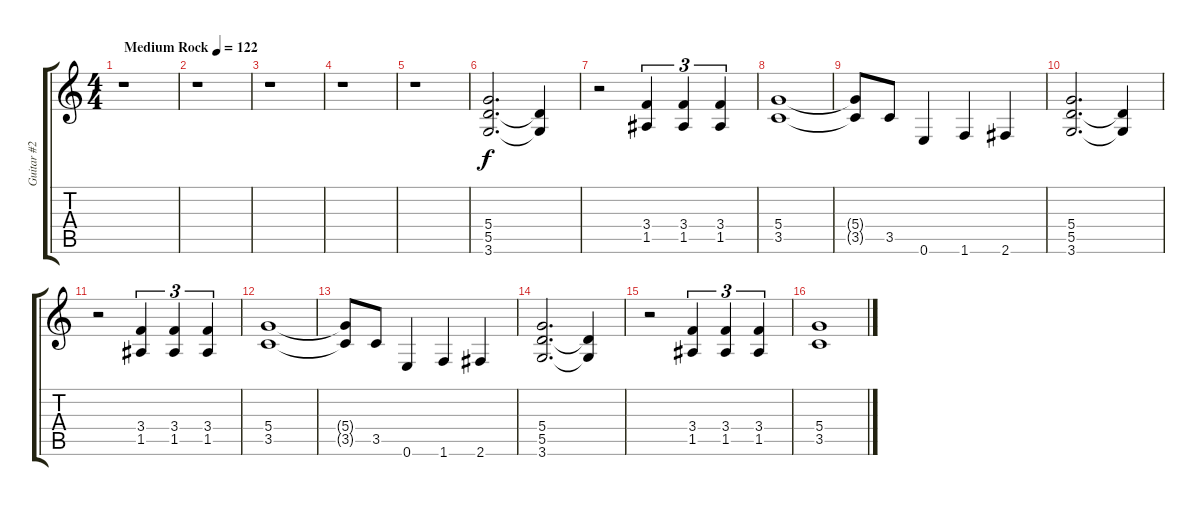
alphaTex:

\track ("Guitar #2" "Guitar #2") {instrument distortionguitar}
\staff {score tabs}
\tuning (E4 B3 G3 D3 A2 E2) {hide}
\ts (4 4)
\tempo (122 "Medium Rock")
\clef g2
\ks c
r.1{dy f instrument distortionguitar} |
r.1 |
r.1 |
r.1 |
r.1 |
(5.4 5.5 3.6).2{d} (5.5{t} 3.6{t}).4 |
r.2 (3.4 1.5).4{tu (3 2)} (3.4 1.5).4{tu (3 2)} (3.4 1.5).4{tu (3 2)} |
(5.4 3.5).1 |
(5.4{t} 3.5{t}).8 3.5.8 0.6.4 1.6.4 2.6.4 |
(5.4 5.5 3.6).2{d} (5.5{t} 3.6{t}).4 |
r.2 (3.4 1.5).4{tu (3 2)} (3.4 1.5).4{tu (3 2)} (3.4 1.5).4{tu (3 2)} |
(5.4 3.5).1 |
(5.4{t} 3.5{t}).8 3.5.8 0.6.4 1.6.4 2.6.4 |
(5.4 5.5 3.6).2{d} (5.5{t} 3.6{t}).4 |
r.2 (3.4 1.5).4{tu (3 2)} (3.4 1.5).4{tu (3 2)} (3.4 1.5).4{tu (3 2)} |
(5.4 3.5).1
